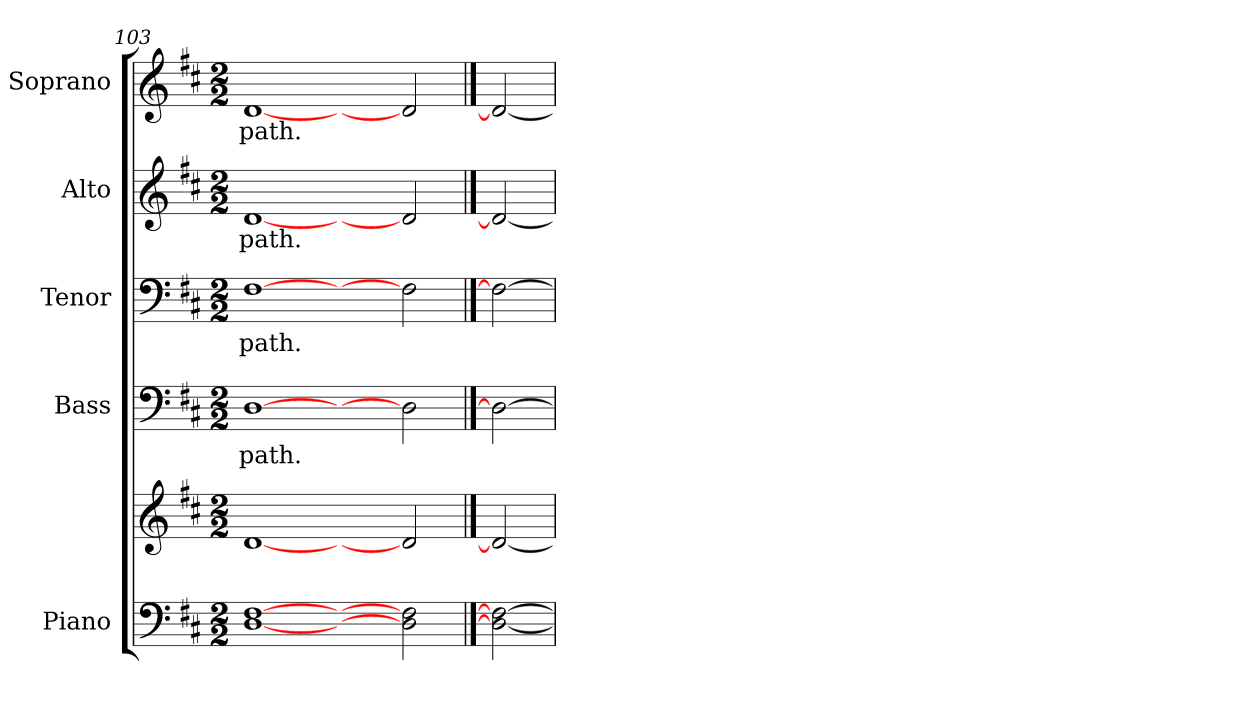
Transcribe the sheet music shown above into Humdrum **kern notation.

**kern	**kern	**kern	**text	**kern	**text	**kern	**text	**kern	**text
*part5	*part5	*part4	*part4	*part3	*part3	*part2	*part2	*part1	*part1
*staff6	*staff5	*staff4	*staff4	*staff3	*staff3	*staff2	*staff2	*staff1	*staff1
*I"Piano	*	*I"Bass	*	*I"Tenor	*	*I"Alto	*	*I"Soprano	*
*I'Pno.	*	*I'B.	*	*I'T.	*	*I'A.	*	*I'S.	*
*clefF4	*clefG2	*clefF4	*	*clefF4	*	*clefG2	*	*clefG2	*
*k[f#c#]	*k[f#c#]	*k[f#c#]	*	*k[f#c#]	*	*k[f#c#]	*	*k[f#c#]	*
*D:	*D:	*D:	*	*D:	*	*D:	*	*D:	*
*M2/2	*M2/2	*M2/2	*	*M2/2	*	*M2/2	*	*M2/2	*
=103	=103	=103	=103	=103	=103	=103	=103	=103	=103
!	!	!	!LO:LY:b:color=#000000	!	!	!	!	!	!
!	!	!	!	!	!LO:LY:b:color=#000000	!	!	!	!
!	!	!	!	!	!	!	!LO:LY:b:color=#000000	!	!
!	!	!	!	!	!	!	!	!	!LO:LY:b:color=#000000
[<1Di [>1F#i	[<1di	[>1Di	path.	[>1F#i	path.	[<1di	path.	[<1di	path.
2ryy	2ryy	2ryy	.	2ryy	.	2ryy	.	2ryy	.
2Di\] 2F#i]	2di/]	2Di\]	.	2F#i\]	.	2di/]	.	2di/]	.
==104	==104	==104	==104	==104	==104	==104	==104	==104	==104
2Di_ 2F#i_	2di_	2Di_	.	2F#i_	.	2di_	.	2di_	.
=	=	=	=	=	=	=	=	=	=
*-	*-	*-	*-	*-	*-	*-	*-	*-	*-
